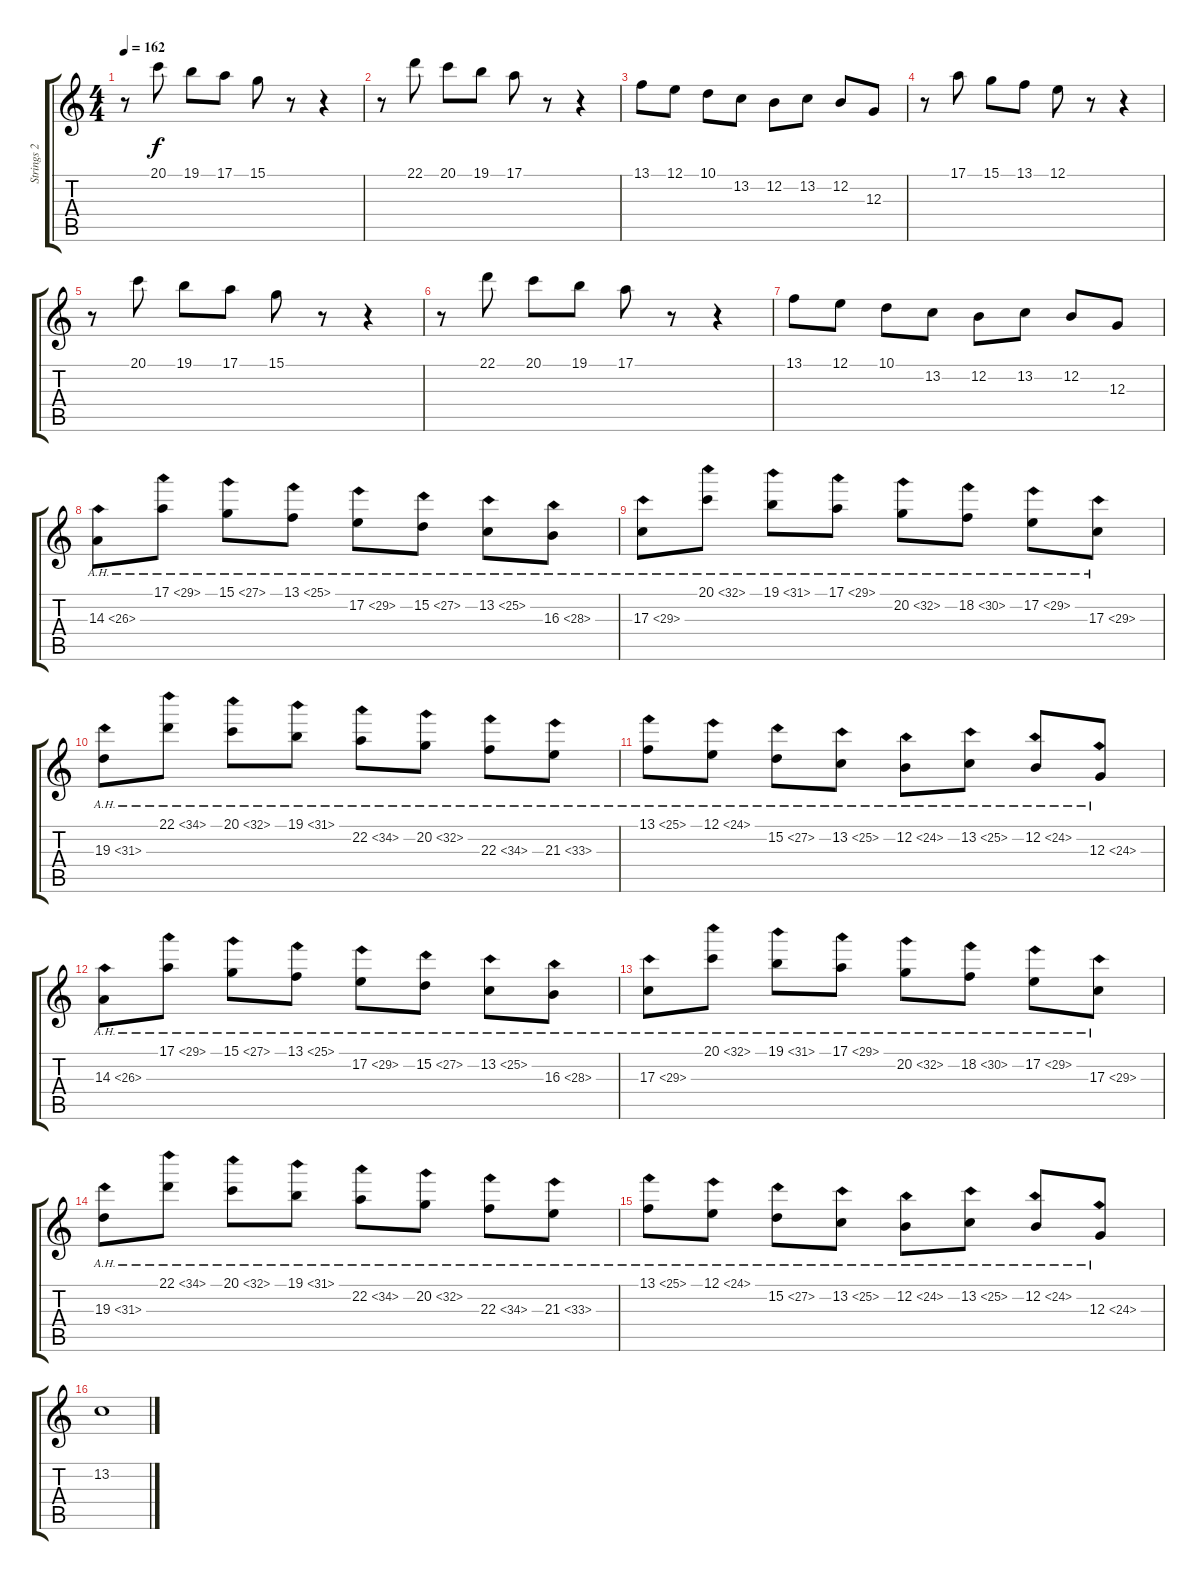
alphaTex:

\track ("Strings 2" "Strings 2") {instrument stringensemble1}
\staff {score tabs}
\tuning (E4 B3 G3 D3 A2 E2) {hide}
\ts (4 4)
\tempo 162
\clef g2
\ks c
r.8{dy f} 20.1.8 19.1.8 17.1.8 15.1.8 r.8 r.4 |
r.8 22.1.8 20.1.8 19.1.8 17.1.8 r.8 r.4 |
13.1.8 12.1.8 10.1.8 13.2.8 12.2.8 13.2.8 12.2.8 12.3.8 |
r.8 17.1.8 15.1.8 13.1.8 12.1.8 r.8 r.4 |
r.8 20.1.8 19.1.8 17.1.8 15.1.8 r.8 r.4 |
r.8 22.1.8 20.1.8 19.1.8 17.1.8 r.8 r.4 |
13.1.8 12.1.8 10.1.8 13.2.8 12.2.8 13.2.8 12.2.8 12.3.8 |
\section ("" "")
14.3{ah 12}.8 17.1{ah 12}.8 15.1{ah 12}.8 13.1{ah 12}.8 17.2{ah 12}.8 15.2{ah 12}.8 13.2{ah 12}.8 16.3{ah 12}.8 |
17.3{ah 12}.8 20.1{ah 12}.8 19.1{ah 12}.8 17.1{ah 12}.8 20.2{ah 12}.8 18.2{ah 12}.8 17.2{ah 12}.8 17.3{ah 12}.8 |
19.3{ah 12}.8 22.1{ah 12}.8 20.1{ah 12}.8 19.1{ah 12}.8 22.2{ah 12}.8 20.2{ah 12}.8 22.3{ah 12}.8 21.3{ah 12}.8 |
13.1{ah 12}.8 12.1{ah 12}.8 15.2{ah 12}.8 13.2{ah 12}.8 12.2{ah 12}.8 13.2{ah 12}.8 12.2{ah 12}.8 12.3{ah 12}.8 |
14.3{ah 12}.8 17.1{ah 12}.8 15.1{ah 12}.8 13.1{ah 12}.8 17.2{ah 12}.8 15.2{ah 12}.8 13.2{ah 12}.8 16.3{ah 12}.8 |
17.3{ah 12}.8 20.1{ah 12}.8 19.1{ah 12}.8 17.1{ah 12}.8 20.2{ah 12}.8 18.2{ah 12}.8 17.2{ah 12}.8 17.3{ah 12}.8 |
19.3{ah 12}.8 22.1{ah 12}.8 20.1{ah 12}.8 19.1{ah 12}.8 22.2{ah 12}.8 20.2{ah 12}.8 22.3{ah 12}.8 21.3{ah 12}.8 |
13.1{ah 12}.8 12.1{ah 12}.8 15.2{ah 12}.8 13.2{ah 12}.8 12.2{ah 12}.8 13.2{ah 12}.8 12.2{ah 12}.8 12.3{ah 12}.8 |
\section ("" "")
13.2.1
